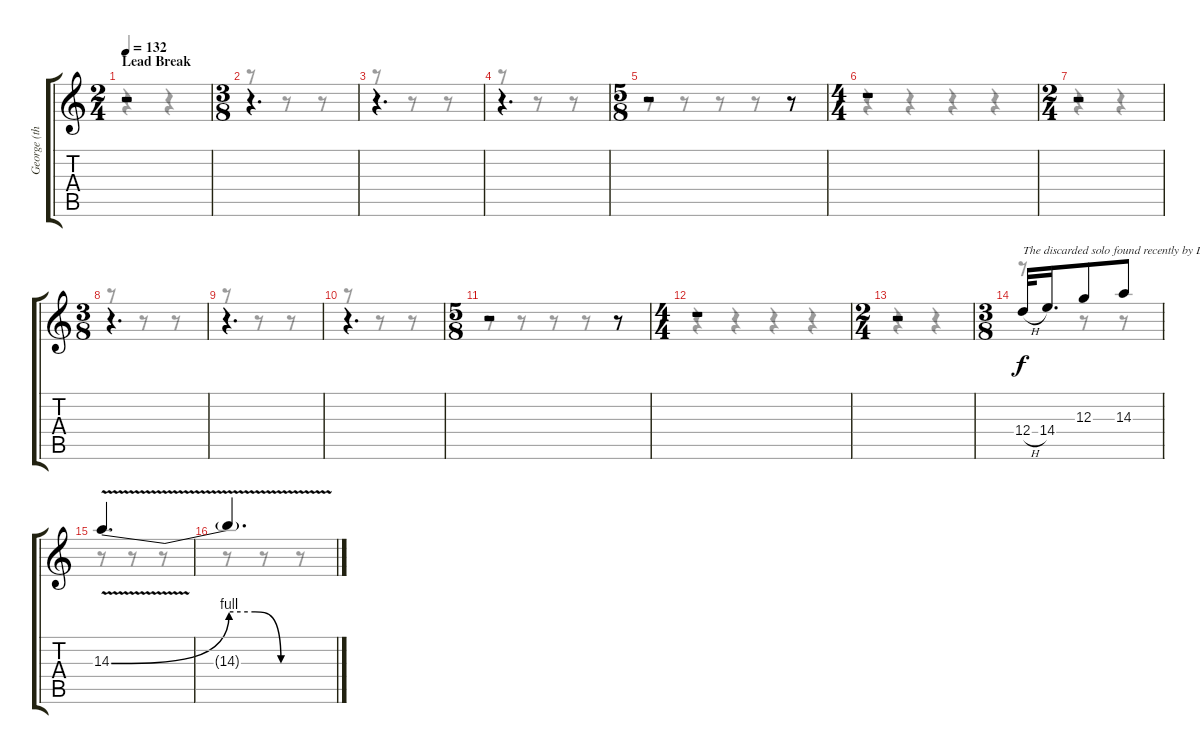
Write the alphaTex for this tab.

\track ("George (the lost solo)" "George (th") {instrument overdrivenguitar}
\staff {score tabs}
\tuning (E4 B3 G3 D3 A2 E2) {hide}
\voice
\ts (2 4)
\section ("" "Lead Break")
\tempo 132
\clef g2
\ks c
r.2{dy f} |
\ts (3 8)
r.4{d} |
r.4{d} |
r.4{d} |
\ts (5 8)
r.2 r.8 |
\ts (4 4)
r.1 |
\ts (2 4)
r.2 |
\ts (3 8)
r.4{d} |
r.4{d} |
r.4{d} |
\ts (5 8)
r.2 r.8 |
\ts (4 4)
r.1 |
\ts (2 4)
r.2 |
\ts (3 8)
12.4{h}.32{txt "The discarded solo found recently by Dani Harrison"} 14.4.16{d} 12.3.8 14.3.8 |
14.3{be (bend 0 0 60 4) v}.4{d} |
14.3{be (custom 0 4 15 4 30 0 60 0) t}.4{d}
\voice
\clef g2
\ottava regular
\simile none
\ks c
r.4{dy f} r.4 |
r.8 r.8 r.8 |
r.8 r.8 r.8 |
r.8 r.8 r.8 |
r.8 r.8 r.8 r.8 r.8 |
r.4 r.4 r.4 r.4 |
r.4 r.4 |
r.8 r.8 r.8 |
r.8 r.8 r.8 |
r.8 r.8 r.8 |
r.8 r.8 r.8 r.8 r.8 |
r.4 r.4 r.4 r.4 |
r.4 r.4 |
r.8 r.8 r.8 |
r.8 r.8 r.8 |
r.8 r.8 r.8
